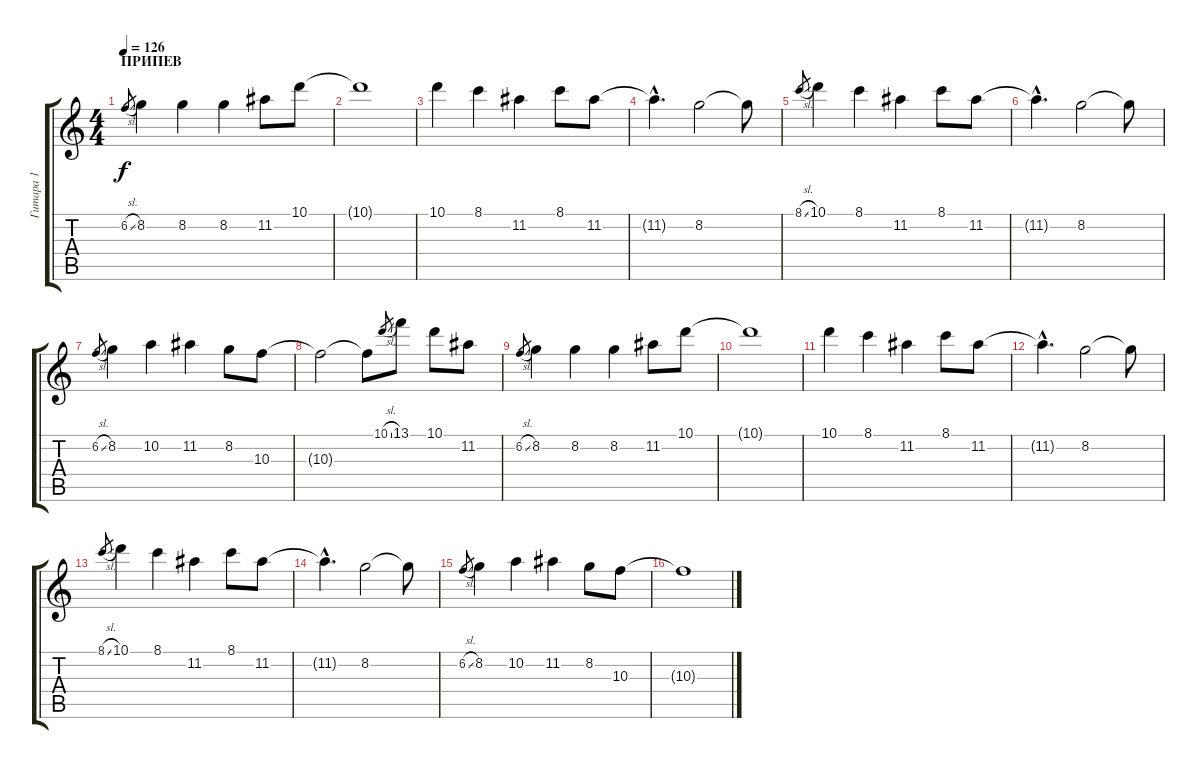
\track ("Гитара 1" "Гитара 1") {instrument distortionguitar}
\staff {score tabs}
\tuning (E4 B3 G3 D3 A2 E2) {hide}
\ts (4 4)
\section ("" "ПРИПЕВ")
\tempo 126
\clef g2
\ks c
6.2{sl}.8{gr dy f} 8.2.4 8.2.4 8.2.4 11.2.8 10.1.8 |
10.1{t}.1 |
10.1.4 8.1.4 11.2.4 8.1.8 11.2.8 |
11.2{hac t}.4{d} 8.2.2 8.2{t}.8 |
8.1{sl}.8{gr} 10.1.4 8.1.4 11.2.4 8.1.8 11.2.8 |
11.2{hac t}.4{d} 8.2.2 8.2{t}.8 |
6.2{sl}.8{gr} 8.2.4 10.2.4 11.2.4 8.2.8 10.3.8 |
10.3{t}.2 10.3{t}.8 10.1{sl}.8{gr} 13.1.8 10.1.8 11.2.8 |
6.2{sl}.8{gr} 8.2.4 8.2.4 8.2.4 11.2.8 10.1.8 |
10.1{t}.1 |
10.1.4 8.1.4 11.2.4 8.1.8 11.2.8 |
11.2{hac t}.4{d} 8.2.2 8.2{t}.8 |
8.1{sl}.8{gr} 10.1.4 8.1.4 11.2.4 8.1.8 11.2.8 |
11.2{hac t}.4{d} 8.2.2 8.2{t}.8 |
6.2{sl}.8{gr} 8.2.4 10.2.4 11.2.4 8.2.8 10.3.8 |
10.3{t}.1
